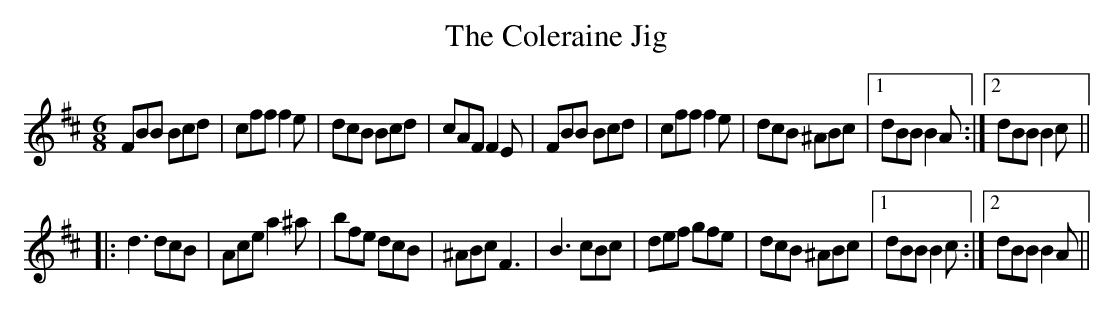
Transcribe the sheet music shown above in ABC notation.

X:1
T:Coleraine Jig, The
M:6/8
K:Bm
FBB Bcd|cff f2e|dcB Bcd|cAF F2E|FBB Bcd|cff f2e|dcB ^ABc|1 dBB B2A:|2 dBB B2c||
|:d3 dcB|Ace a2^a|bfe dcB|^ABc F3|B3 cBc|def gfe|dcB ^ABc|1 dBB B2c:|2 dBB B2A||
